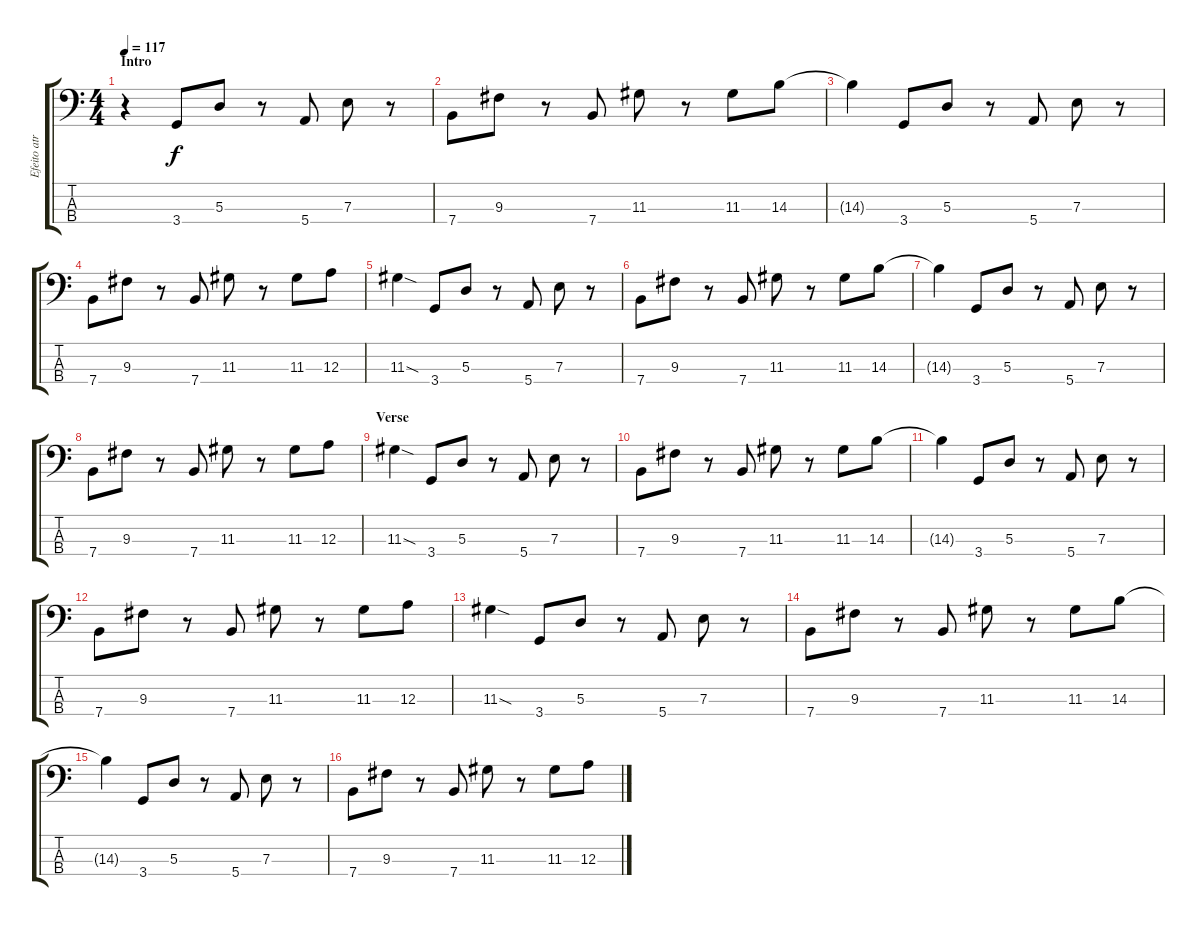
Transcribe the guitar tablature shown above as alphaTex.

\track ("Efeito atraso" "Efeito atr") {instrument electricbassfinger}
\staff {score tabs}
\tuning (G2 D2 A1 E1) {hide}
\ts (4 4)
\section ("" "Intro")
\tempo 117
\clef f4
\ks c
r.4{dy f instrument electricbassfinger} 3.4.8 5.3.8 r.8 5.4.8 7.3.8 r.8 |
7.4.8 9.3.8 r.8 7.4.8 11.3.8 r.8 11.3.8 14.3.8 |
14.3{t}.4 3.4.8 5.3.8 r.8 5.4.8 7.3.8 r.8 |
7.4.8 9.3.8 r.8 7.4.8 11.3.8 r.8 11.3.8 12.3.8 |
11.3{sod}.4 3.4.8 5.3.8 r.8 5.4.8 7.3.8 r.8 |
7.4.8 9.3.8 r.8 7.4.8 11.3.8 r.8 11.3.8 14.3.8 |
14.3{t}.4 3.4.8 5.3.8 r.8 5.4.8 7.3.8 r.8 |
7.4.8 9.3.8 r.8 7.4.8 11.3.8 r.8 11.3.8 12.3.8 |
\section ("" "Verse")
11.3{sod}.4 3.4.8 5.3.8 r.8 5.4.8 7.3.8 r.8 |
7.4.8 9.3.8 r.8 7.4.8 11.3.8 r.8 11.3.8 14.3.8 |
14.3{t}.4 3.4.8 5.3.8 r.8 5.4.8 7.3.8 r.8 |
7.4.8 9.3.8 r.8 7.4.8 11.3.8 r.8 11.3.8 12.3.8 |
11.3{sod}.4 3.4.8 5.3.8 r.8 5.4.8 7.3.8 r.8 |
7.4.8 9.3.8 r.8 7.4.8 11.3.8 r.8 11.3.8 14.3.8 |
14.3{t}.4 3.4.8 5.3.8 r.8 5.4.8 7.3.8 r.8 |
7.4.8 9.3.8 r.8 7.4.8 11.3.8 r.8 11.3.8 12.3.8
